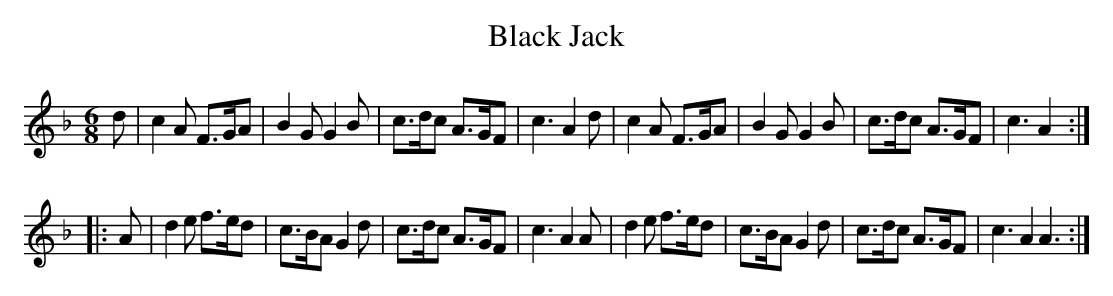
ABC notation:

X:1
T: Black Jack
K:F
M:6/8
d| c2 A F>GA| B2 G G2 B| c>dc A>GF| c3 A2 d|  c2 A F>GA| B2 G G2 B| c>dc A>GF| c3 A2 :|
|: A|d2 e f>ed| c>BA G2 d| c>dc A>GF| c3 A2 A| d2 e f>ed| c>BA G2 d| c>dc A>GF| c3 A2 A3:|
